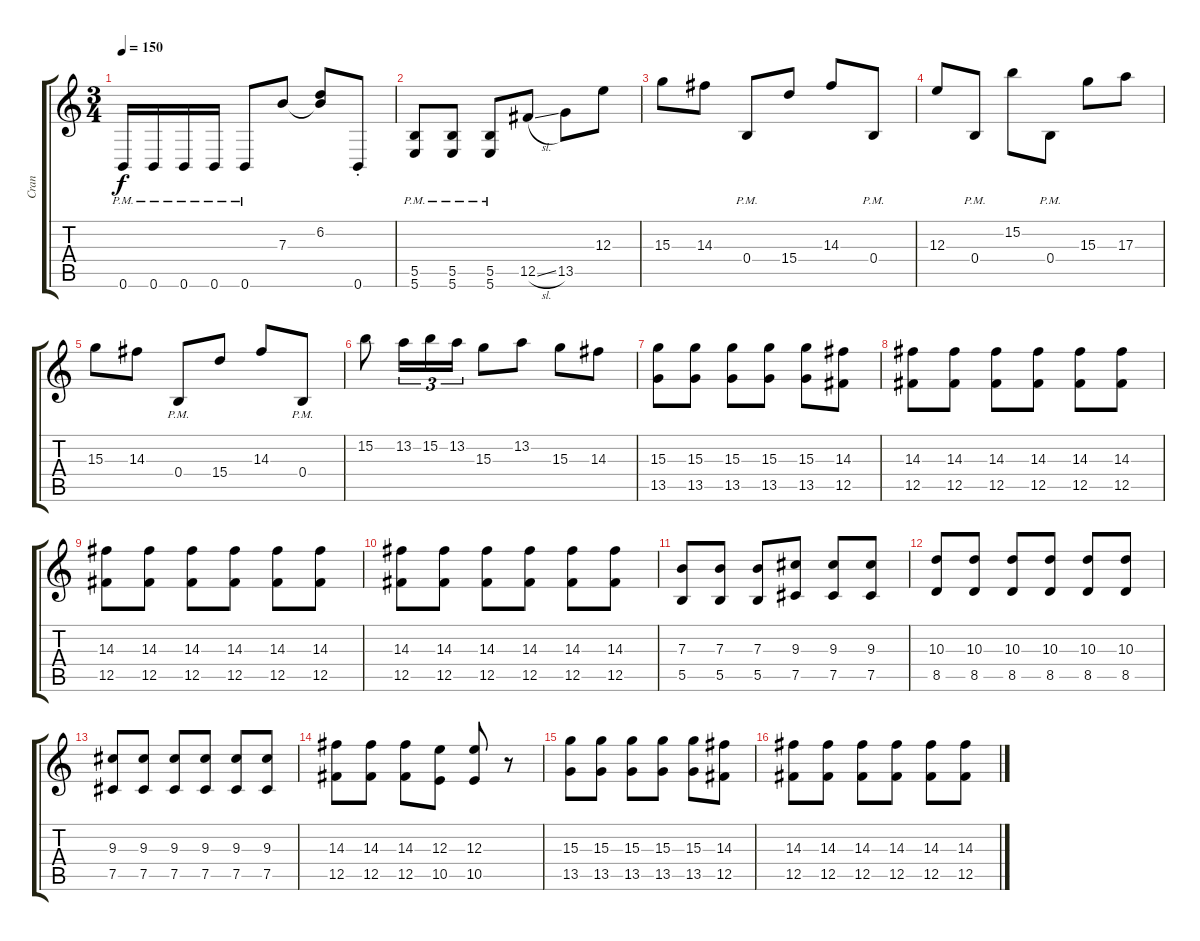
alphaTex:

\track ("Cran" "Cran") {instrument distortionguitar}
\staff {score tabs}
\tuning (Db4 Ab3 E3 B2 Gb2 B1) {hide}
\ts (3 4)
\tempo 150
\clef g2
\ks c
0.6{pm}.16{dy f} 0.6{pm}.16 0.6{pm}.16 0.6{pm}.16 0.6{pm}.8 7.3.8 (6.2 7.3{t}).8 0.6{st}.8 |
(5.5{pm} 5.6{pm}).8 (5.5{pm} 5.6{pm}).8 (5.5{pm} 5.6{pm}).8 12.5{sl}.8 13.5.8 12.3.8 |
15.3.8 14.3.8 0.4{pm}.8 15.4.8 14.3.8 0.4{pm}.8 |
12.3.8 0.4{pm}.8 15.2.8 0.4{pm}.8 15.3.8 17.3.8 |
15.3.8 14.3.8 0.4{pm}.8 15.4.8 14.3.8 0.4{pm}.8 |
15.2.8 13.2.16{tu (3 2)} 15.2.16{tu (3 2)} 13.2.16{tu (3 2)} 15.3.8 13.2.8 15.3.8 14.3.8 |
(15.3 13.5).8 (15.3 13.5).8 (15.3 13.5).8 (15.3 13.5).8 (15.3 13.5).8 (14.3 12.5).8 |
(14.3 12.5).8 (14.3 12.5).8 (14.3 12.5).8 (14.3 12.5).8 (14.3 12.5).8 (14.3 12.5).8 |
(14.3 12.5).8 (14.3 12.5).8 (14.3 12.5).8 (14.3 12.5).8 (14.3 12.5).8 (14.3 12.5).8 |
(14.3 12.5).8 (14.3 12.5).8 (14.3 12.5).8 (14.3 12.5).8 (14.3 12.5).8 (14.3 12.5).8 |
(7.3 5.5).8 (7.3 5.5).8 (7.3 5.5).8 (9.3 7.5).8 (9.3 7.5).8 (9.3 7.5).8 |
(10.3 8.5).8 (10.3 8.5).8 (10.3 8.5).8 (10.3 8.5).8 (10.3 8.5).8 (10.3 8.5).8 |
(9.3 7.5).8 (9.3 7.5).8 (9.3 7.5).8 (9.3 7.5).8 (9.3 7.5).8 (9.3 7.5).8 |
(14.3 12.5).8 (14.3 12.5).8 (14.3 12.5).8 (12.3 10.5).8 (12.3 10.5).8 r.8 |
(15.3 13.5).8 (15.3 13.5).8 (15.3 13.5).8 (15.3 13.5).8 (15.3 13.5).8 (14.3 12.5).8 |
(14.3 12.5).8 (14.3 12.5).8 (14.3 12.5).8 (14.3 12.5).8 (14.3 12.5).8 (14.3 12.5).8
